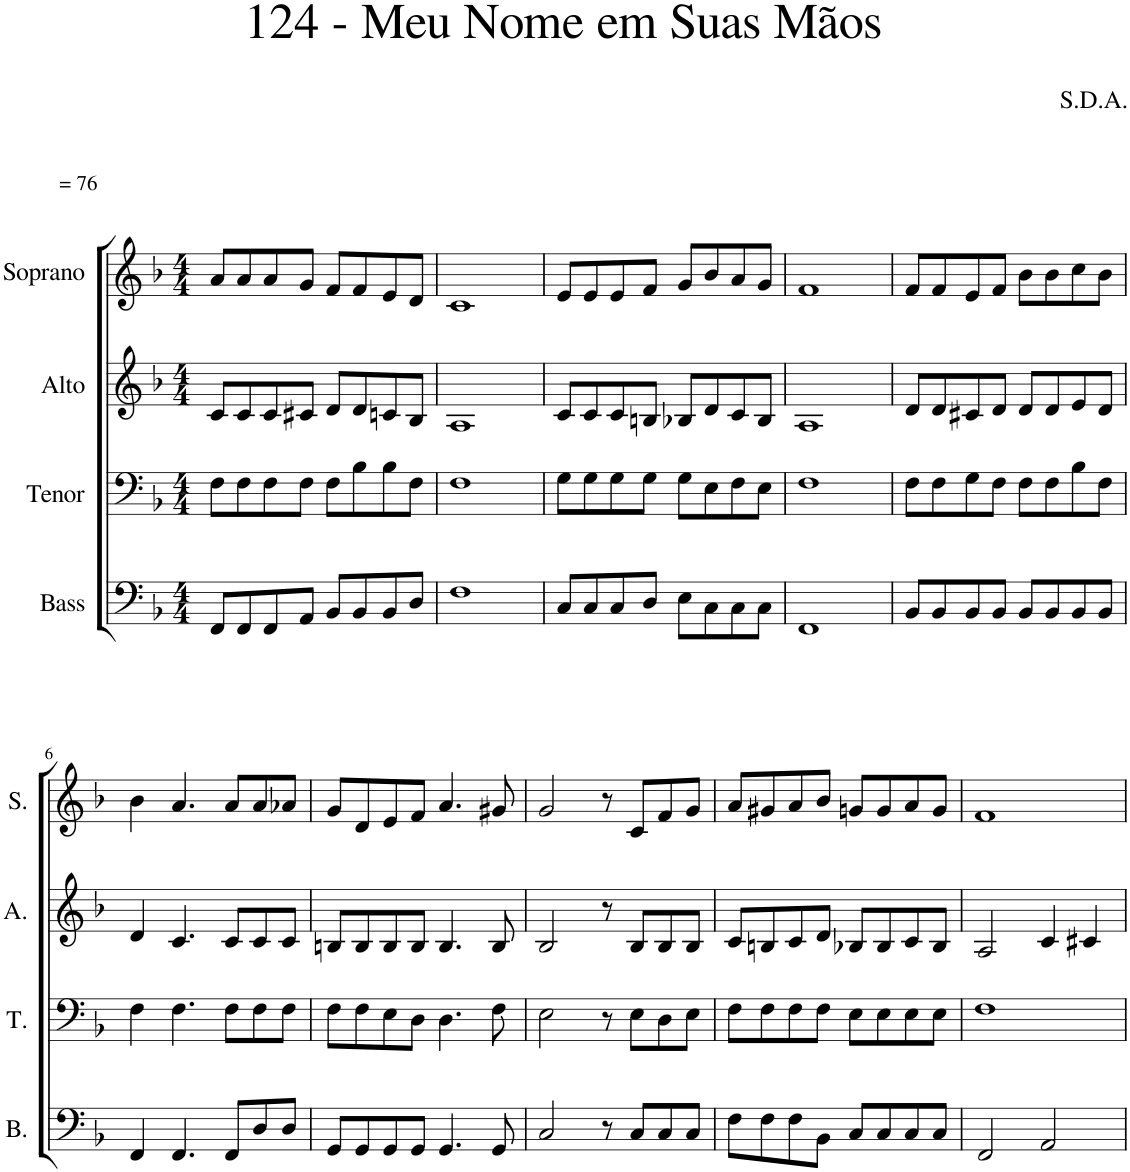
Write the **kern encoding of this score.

**kern	**kern	**kern	**kern
*part4	*part3	*part2	*part1
*staff4	*staff3	*staff2	*staff1
*I"Bass	*I"Tenor	*I"Alto	*I"Soprano
*I'B.	*I'T.	*I'A.	*I'S.
*clefF4	*clefF4	*clefG2	*clefG2
*k[b-]	*k[b-]	*k[b-]	*k[b-]
*M4/4	*M4/4	*M4/4	*M4/4
=1	=1	=1	=1
!	!	!	!LO:TX:a:t== 76
8FF/L	8F\L	8c/L	8a/L
8FF/	8F\	8c/	8a/
8FF/	8F\	8c/	8a/
8AA/J	8F\J	8c#X/J	8g/J
8BB-/L	8F\L	8d/L	8f/L
8BB-/	8B-\	8d/	8f/
8BB-/	8B-\	8cn/	8e/
8D/J	8F\J	8B-/J	8d/J
=2	=2	=2	=2
1F	1F	1A	1c
=3	=3	=3	=3
8C/L	8G\L	8c/L	8e/L
8C/	8G\	8c/	8e/
8C/	8G\	8c/	8e/
8D/J	8G\J	8Bn/J	8f/J
8E\L	8G\L	8B-X/L	8g/L
8C\	8E\	8d/	8b-/
8C\	8F\	8c/	8a/
8C\J	8E\J	8B-/J	8g/J
=4	=4	=4	=4
1FF	1F	1A	1f
=5	=5	=5	=5
8BB-/L	8F\L	8d/L	8f/L
8BB-/	8F\	8d/	8f/
8BB-/	8G\	8c#X/	8e/
8BB-/J	8F\J	8d/J	8f/J
8BB-/L	8F\L	8d/L	8b-\L
8BB-/	8F\	8d/	8b-\
8BB-/	8B-\	8e/	8cc\
8BB-/J	8F\J	8d/J	8b-\J
!!LO:LB:g=z
=6	=6	=6	=6
4FF/	4F\	4d/	4b-\
4.FF/	4.F\	4.c/	4.a/
8FF/L	8F\L	8c/L	8a/L
8D/	8F\	8c/	8a/
8D/J	8F\J	8c/J	8a-X/J
=7	=7	=7	=7
8GG/L	8F\L	8Bn/L	8g/L
8GG/	8F\	8B/	8d/
8GG/	8E\	8B/	8e/
8GG/J	8D\J	8B/J	8f/J
4.GG/	4.D\	4.B/	4.a/
8GG/	8F\	8B/	8g#X/
=8	=8	=8	=8
2C/	2E\	2B-/	2g/
8r	8r	8r	8r
8C/L	8E\L	8B-/L	8c/L
8C/	8D\	8B-/	8f/
8C/J	8E\J	8B-/J	8g/J
=9	=9	=9	=9
8F\L	8F\L	8c/L	8a/L
8F\	8F\	8Bn/	8g#X/
8F\	8F\	8c/	8a/
8BB-\J	8F\J	8d/J	8b-/J
8C/L	8E\L	8B-X/L	8gn/L
8C/	8E\	8B-/	8g/
8C/	8E\	8c/	8a/
8C/J	8E\J	8B-/J	8g/J
=10	=10	=10	=10
2FF/	1F	2A/	1f
2AA/	.	4c/	.
.	.	4c#X/	.
=	=	=	=
*-	*-	*-	*-
